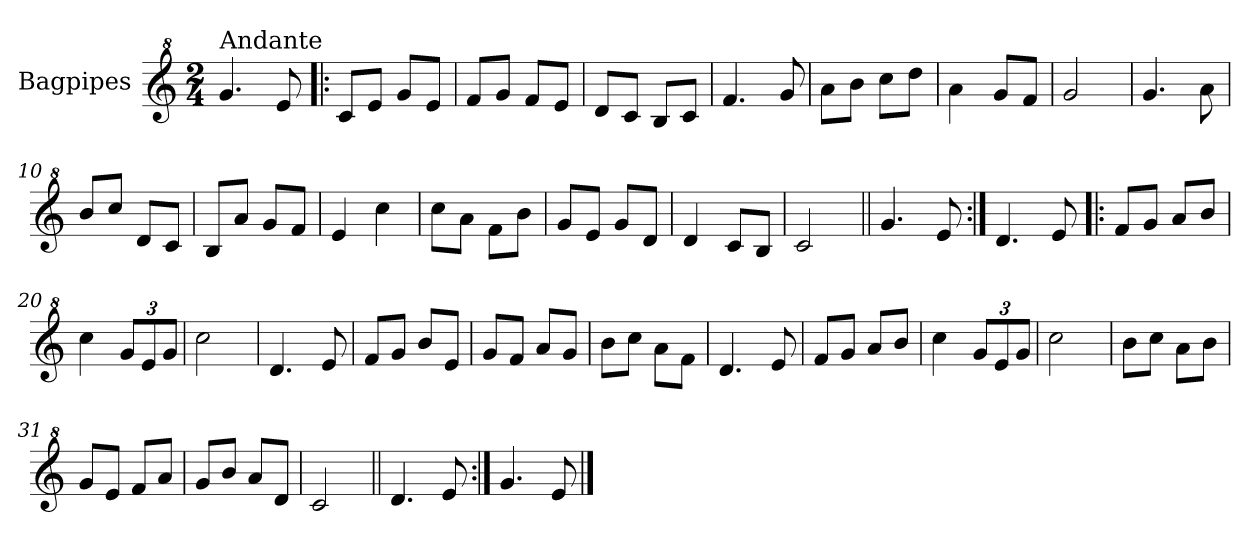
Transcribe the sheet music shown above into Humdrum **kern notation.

**kern
*part1
*staff1
*I"Bagpipes
*I'Bag
*clefG^2
*k[]
*C:
*M2/4
=1
!LO:TX:a:t=Andante
4.gg/
8ee/
=2!|:
8cc/L
8ee/J
8gg/L
8ee/J
=3
8ff/L
8gg/J
8ff/L
8ee/J
=4
8dd/L
8cc/J
8b/L
8cc/J
=5
4.ff/
8gg/
=6
8aa\L
8bb\J
8ccc\L
8ddd\J
=7
4aa\
8gg/L
8ff/J
=8
2gg/
=9
4.gg/
8aa\
=10
8bb/L
8ccc/J
8dd/L
8cc/J
=11
8b/L
8aa/J
8gg/L
8ff/J
=12
4ee/
4ccc\
!!LO:LB:g=z
=13
8ccc\L
8aa\J
8ff\L
8bb\J
=14
8gg/L
8ee/J
8gg/L
8dd/J
=15
4dd/
8cc/L
8b/J
=16
2cc/
=17||
4.gg/
8ee/
=18:|!
4.dd/
8ee/
=19!|:
8ff/L
8gg/J
8aa/L
8bb/J
=20
4ccc\
*Xbrackettup
12gg/L
12ee/
12gg/J
=21
2ccc\
=22
4.dd/
8ee/
=23
8ff/L
8gg/J
8bb/L
8ee/J
=24
8gg/L
8ff/J
8aa/L
8gg/J
!!LO:LB:g=z
=25
8bb\L
8ccc\J
8aa\L
8ff\J
=26
4.dd/
8ee/
=27
8ff/L
8gg/J
8aa/L
8bb/J
=28
4ccc\
12gg/L
12ee/
12gg/J
=29
2ccc\
=30
8bb\L
8ccc\J
8aa\L
8bb\J
=31
8gg/L
8ee/J
8ff/L
8aa/J
=32
8gg/L
8bb/J
8aa/L
8dd/J
=33
2cc/
=34||
4.dd/
8ee/
=35:|!
4.gg/
8ee/
==
*-
